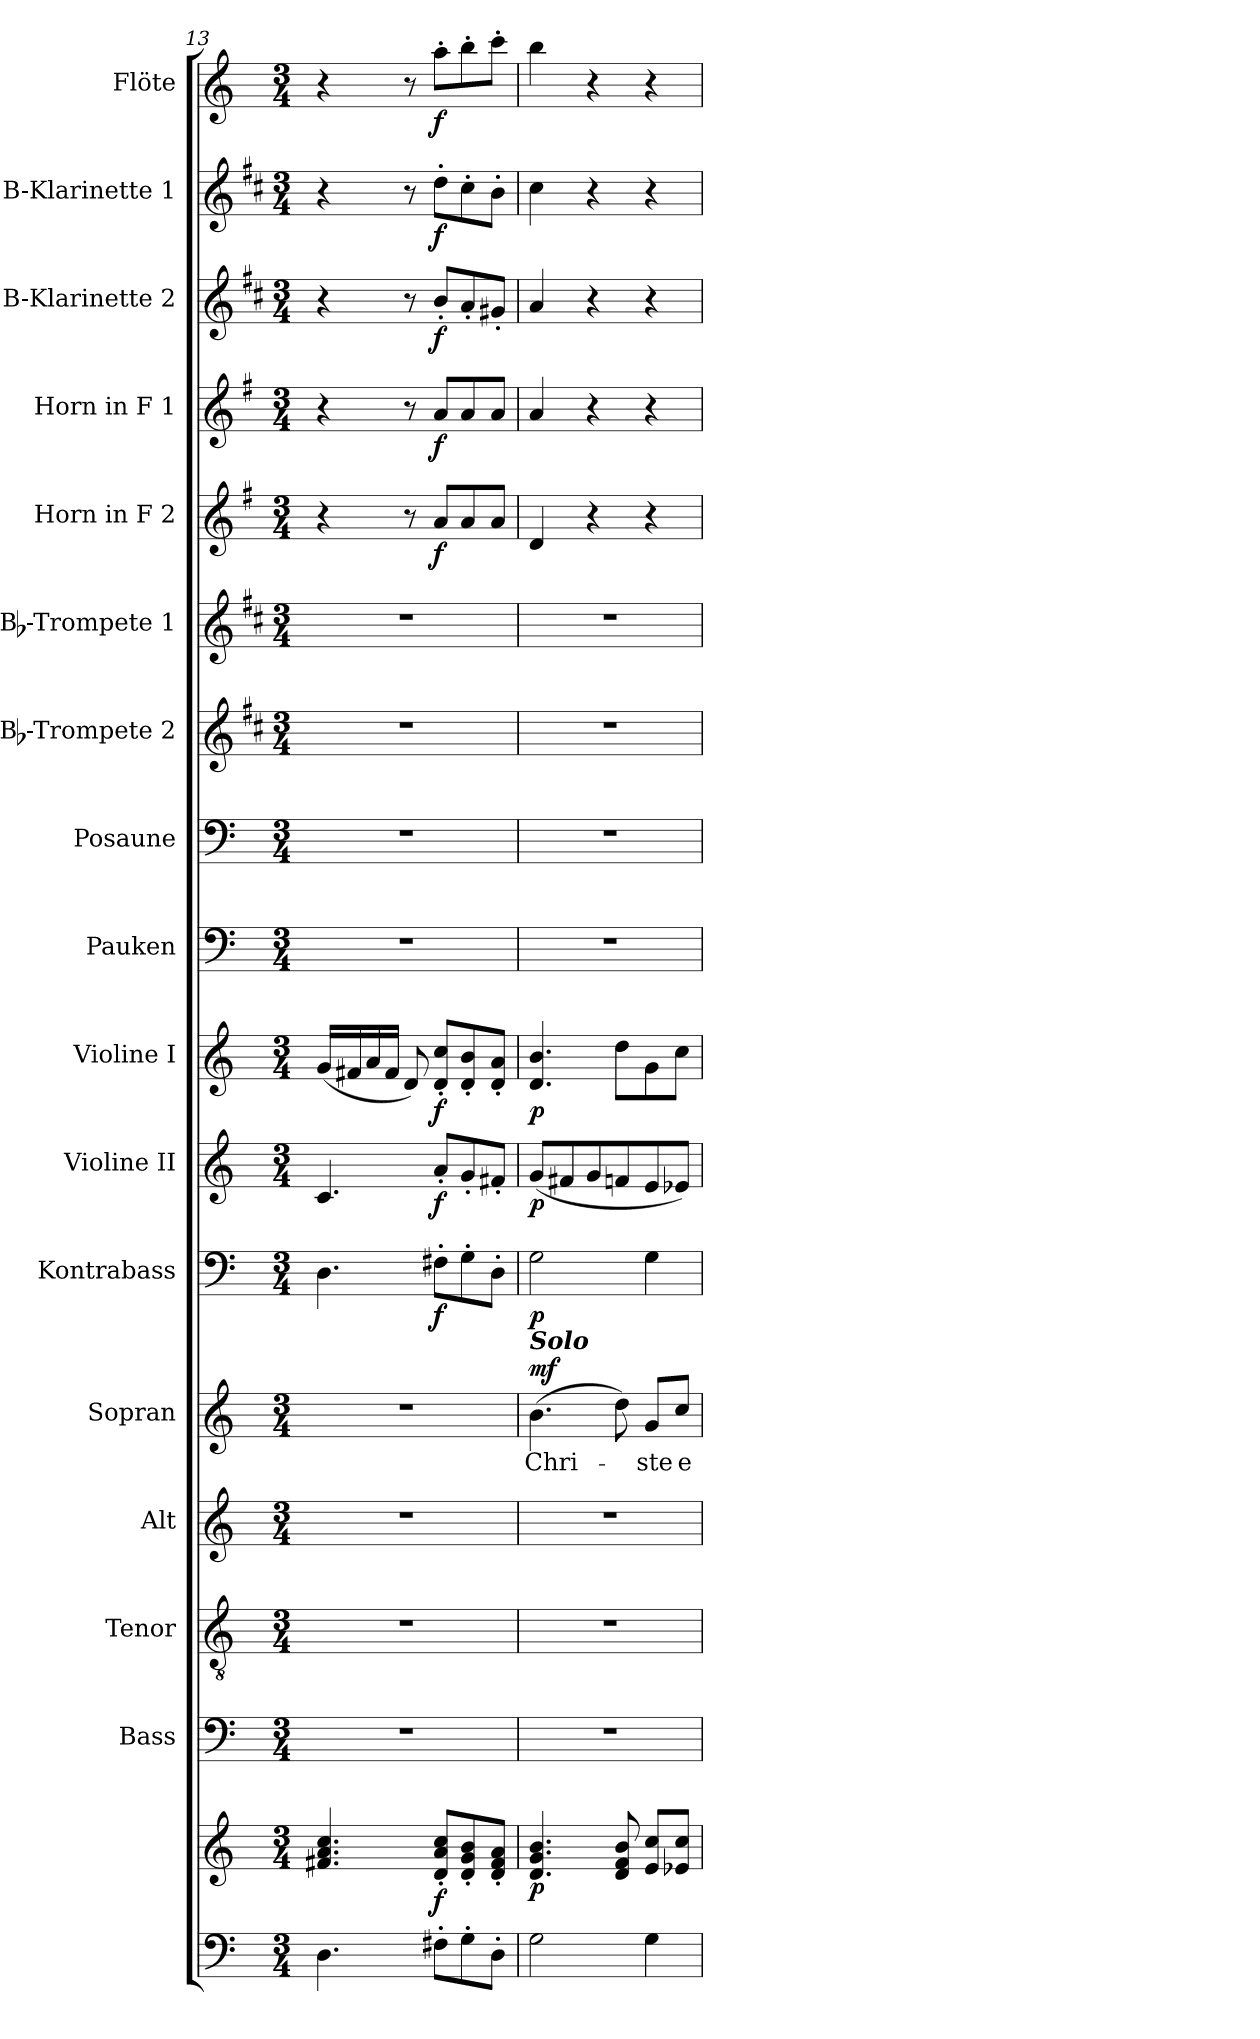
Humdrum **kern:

**kern	**kern	**dynam	**kern	**kern	**kern	**kern	**text	**dynam	**kern	**dynam	**kern	**dynam	**kern	**dynam	**kern	**kern	**kern	**kern	**kern	**dynam	**kern	**dynam	**kern	**dynam	**kern	**dynam	**kern	**dynam
*part17	*part17	*part17	*part16	*part15	*part14	*part13	*part13	*part13	*part12	*part12	*part11	*part11	*part10	*part10	*part9	*part8	*part7	*part6	*part5	*part5	*part4	*part4	*part3	*part3	*part2	*part2	*part1	*part1
*staff18	*staff17	*staff17/18	*staff16	*staff15	*staff14	*staff13	*staff13	*staff13	*staff12	*staff12	*staff11	*staff11	*staff10	*staff10	*staff9	*staff8	*staff7	*staff6	*staff5	*staff5	*staff4	*staff4	*staff3	*staff3	*staff2	*staff2	*staff1	*staff1
*	*	*	*I"Bass	*I"Tenor	*I"Alt	*I"Sopran	*	*	*I"Kontrabass	*	*I"Violine II	*	*I"Violine I	*	*I"Pauken	*I"Posaune	*I"Bb-Trompete 2	*I"Bb-Trompete 1	*I"Horn in F 2	*	*I"Horn in F 1	*	*I"B-Klarinette 2	*	*I"B-Klarinette 1	*	*I"Flöte	*
*	*	*	*I'B.	*I'T.	*I'A.	*I'S.	*	*	*I'Kb.	*	*I'Vl. II	*	*I'Vl. I	*	*I'Pk.	*I'Pos.	*I'Bb Trp. 2	*I'Bb Trp. 1	*I'Hrn. 2	*	*I'Hrn. 1	*	*I'B Kl. 2	*	*I'B Kl. 1	*	*I'Fl.	*
*clefF4	*clefG2	*	*clefF4	*clefGv2	*clefG2	*clefG2	*	*	*clefF4	*	*clefG2	*	*clefG2	*	*clefF4	*clefF4	*clefG2	*clefG2	*clefG2	*	*clefG2	*	*clefG2	*	*clefG2	*	*clefG2	*
*	*	*	*	*	*	*	*	*	*ITrd7c12	*	*	*	*	*	*	*	*ITrd1c2	*ITrd1c2	*ITrd4c7	*	*ITrd4c7	*	*ITrd1c2	*	*ITrd1c2	*	*	*
*k[]	*k[]	*	*k[]	*k[]	*k[]	*k[]	*	*	*k[]	*	*k[]	*	*k[]	*	*k[]	*k[]	*k[]	*k[]	*k[]	*	*k[]	*	*k[]	*	*k[]	*	*k[]	*
*C:	*C:	*	*C:	*C:	*C:	*C:	*	*	*C:	*	*C:	*	*C:	*	*C:	*C:	*C:	*C:	*C:	*	*C:	*	*C:	*	*C:	*	*C:	*
*M3/4	*M3/4	*	*M3/4	*M3/4	*M3/4	*M3/4	*	*	*M3/4	*	*M3/4	*	*M3/4	*	*M3/4	*M3/4	*M3/4	*M3/4	*M3/4	*	*M3/4	*	*M3/4	*	*M3/4	*	*M3/4	*
=13	=13	=13	=13	=13	=13	=13	=13	=13	=13	=13	=13	=13	=13	=13	=13	=13	=13	=13	=13	=13	=13	=13	=13	=13	=13	=13	=13	=13
4.D\	4.f#X/ 4.a/ 4.cc/	.	2.r	2.r	2.r	2.r	.	.	4.DD\	.	4.c/	.	(<16g/LL	.	2.r	2.r	2.r	2.r	4r	.	4r	.	4r	.	4r	.	4r	.
.	.	.	.	.	.	.	.	.	.	.	.	.	16f#X/	.	.	.	.	.	.	.	.	.	.	.	.	.	.	.
.	.	.	.	.	.	.	.	.	.	.	.	.	16a/	.	.	.	.	.	.	.	.	.	.	.	.	.	.	.
.	.	.	.	.	.	.	.	.	.	.	.	.	16f#/JJ	.	.	.	.	.	.	.	.	.	.	.	.	.	.	.
.	.	.	.	.	.	.	.	.	.	.	.	.	8d/)	.	.	.	.	.	8r	.	8r	.	8r	.	8r	.	8r	.
!	!	!LO:DY:b	!	!	!	!	!	!	!	!LO:DY:b	!	!LO:DY:b	!	!LO:DY:b	!	!	!	!	!	!LO:DY:b	!	!LO:DY:b	!	!LO:DY:b	!	!LO:DY:b	!	!LO:DY:b
8F#X'>\L	8d/'< 8a/'< 8cc/'<L	f	.	.	.	.	.	.	8FF#X'>\L	f	8a'</L	f	8d/'< 8cc/'<L	f	.	.	.	.	8d/L	f	8d/L	f	8a'</L	f	8cc'>\L	f	8aa'>\L	f
8G'>\	8d/'< 8g/'< 8b/'<	.	.	.	.	.	.	.	8GG'>\	.	8g'</	.	8d/'< 8b/'<	.	.	.	.	.	8d/	.	8d/	.	8g'</	.	8b'>\	.	8bb'>\	.
8D'>\J	8d/'< 8f#/'< 8a/'<J	.	.	.	.	.	.	.	8DD'>\J	.	8f#X'</J	.	8d/'< 8a/'<J	.	.	.	.	.	8d/J	.	8d/J	.	8f#X'</J	.	8a'>\J	.	8ccc'>\J	.
=14	=14	=14	=14	=14	=14	=14	=14	=14	=14	=14	=14	=14	=14	=14	=14	=14	=14	=14	=14	=14	=14	=14	=14	=14	=14	=14	=14	=14
!	!	!	!	!	!	!LO:TX:a:Bi:t=Solo	!	!	!	!	!	!	!	!	!	!	!	!	!	!	!	!	!	!	!	!	!	!
!	!	!LO:DY:b	!	!	!	!	!LO:LY:b	!LO:DY:a	!	!LO:DY:b	!	!LO:DY:b	!	!LO:DY:b	!	!	!	!	!	!	!	!	!	!	!	!	!	!
2G\	4.d/ 4.g/ 4.b/	p	2.r	2.r	2.r	(>4.b\	Chri-	mf	2GG\	p	(<8g/L	p	4.d/ 4.b/	p	2.r	2.r	2.r	2.r	4G/	.	4d/	.	4g/	.	4b\	.	4bb\	.
.	.	.	.	.	.	.	.	.	.	.	8f#X/	.	.	.	.	.	.	.	.	.	.	.	.	.	.	.	.	.
.	.	.	.	.	.	.	.	.	.	.	8g/	.	.	.	.	.	.	.	4r	.	4r	.	4r	.	4r	.	4r	.
.	8d/ 8f/ 8b/	.	.	.	.	8dd\)	.	.	.	.	8fn/	.	8dd\L	.	.	.	.	.	.	.	.	.	.	.	.	.	.	.
!	!	!	!	!	!	!	!LO:LY:b	!	!	!	!	!	!	!	!	!	!	!	!	!	!	!	!	!	!	!	!	!
4G\	8e/ 8cc/L	.	.	.	.	8g/L	-ste	.	4GG\	.	8e/	.	8g\	.	.	.	.	.	4r	.	4r	.	4r	.	4r	.	4r	.
!	!	!	!	!	!	!	!LO:LY:b	!	!	!	!	!	!	!	!	!	!	!	!	!	!	!	!	!	!	!	!	!
.	8e-X/ 8cc/J	.	.	.	.	8cc/J	e-	.	.	.	8e-X/J)	.	8cc\J	.	.	.	.	.	.	.	.	.	.	.	.	.	.	.
=	=	=	=	=	=	=	=	=	=	=	=	=	=	=	=	=	=	=	=	=	=	=	=	=	=	=	=	=
*-	*-	*-	*-	*-	*-	*-	*-	*-	*-	*-	*-	*-	*-	*-	*-	*-	*-	*-	*-	*-	*-	*-	*-	*-	*-	*-	*-	*-
